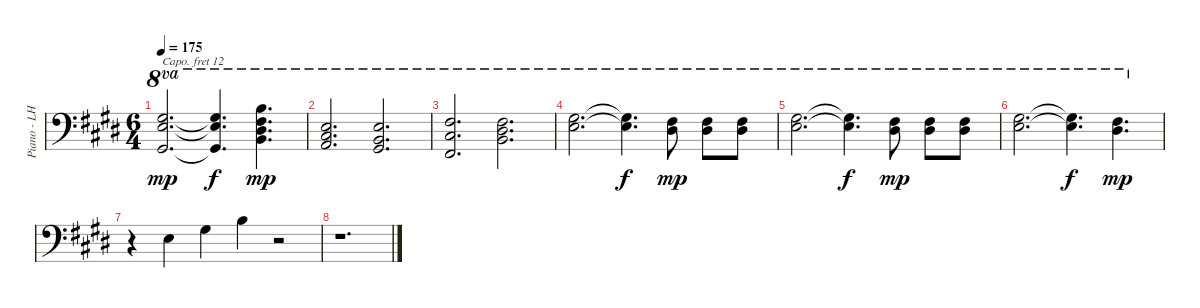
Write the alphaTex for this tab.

\track ("Piano - LH" "Piano - LH") {instrument acousticgrandpiano}
\staff {score}
\capo 12
\tuning (E3 B2 G2 D2 A1 A0 C0) {hide}
\ts (6 4)
\tempo 175
\clef f4
\ks e
(9.2 9.3 6.4).2{d ot 8va dy mp} (9.2{t} 9.3{t} 6.4{t}).4{d ot 8va dy f} (12.2 11.3 9.4 18.5).4{d ot 8va dy mp} |
(9.3 11.4 12.5).2{d ot 8va} (9.3 9.4 11.5).2{d ot 8va} |
(7.2 6.3 9.5).2{d ot 8va} (7.2 8.3 9.4).2{d ot 8va} |
(13.3 14.4).2{d ot 8va} (13.3{t} 14.4{t}).4{d ot 8va dy f} (11.3 13.4).8{ot 8va dy mp} (11.3 13.4).8{ot 8va} (11.3 13.4).8{ot 8va} |
(13.3 14.4).2{d ot 8va} (13.3{t} 14.4{t}).4{d ot 8va dy f} (11.3 13.4).8{ot 8va dy mp} (11.3 13.4).8{ot 8va} (11.3 13.4).8{ot 8va} |
(13.3 14.4).2{d ot 8va} (13.3{t} 14.4{t}).4{d ot 8va dy f} (11.3 13.4).4{d ot 8va dy mp} |
r.4 7.5.4 11.5.4 9.4.4 r.2 |
r.1{d}
